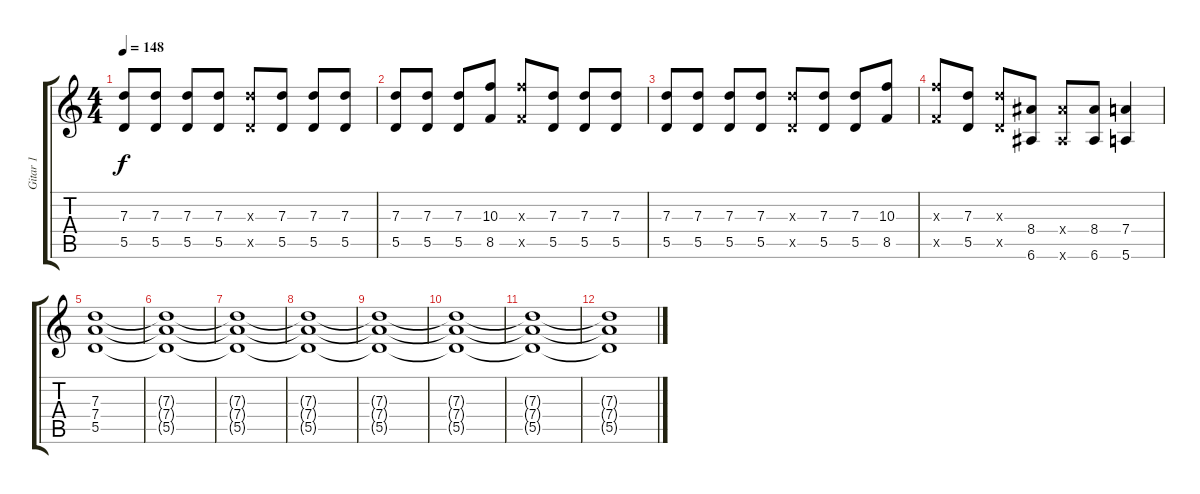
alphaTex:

\track ("Gitar 1" "Gitar 1") {instrument distortionguitar}
\staff {score tabs}
\tuning (E4 B3 G3 D3 A2 E2) {hide}
\ts (4 4)
\tempo 148
\clef g2
\ks c
(7.3 5.5).8{dy f} (7.3 5.5).8 (7.3 5.5).8 (7.3 5.5).8 (7.3{x} 5.5{x}).8 (7.3 5.5).8 (7.3 5.5).8 (7.3 5.5).8 |
(7.3 5.5).8 (7.3 5.5).8 (7.3 5.5).8 (10.3 8.5).8 (10.3{x} 8.5{x}).8 (7.3 5.5).8 (7.3 5.5).8 (7.3 5.5).8 |
(7.3 5.5).8 (7.3 5.5).8 (7.3 5.5).8 (7.3 5.5).8 (7.3{x} 5.5{x}).8 (7.3 5.5).8 (7.3 5.5).8 (10.3 8.5).8 |
(10.3{x} 8.5{x}).8 (7.3 5.5).8 (7.3{x} 5.5{x}).8 (8.4 6.6).8 (8.4{x} 6.6{x}).8 (8.4 6.6).8 (7.4 5.6).4 |
(7.3 7.4 5.5).1 |
(7.3{t} 7.4{t} 5.5{t}).1 |
(7.3{t} 7.4{t} 5.5{t}).1 |
(7.3{t} 7.4{t} 5.5{t}).1 |
(7.3{t} 7.4{t} 5.5{t}).1 |
(7.3{t} 7.4{t} 5.5{t}).1 |
(7.3{t} 7.4{t} 5.5{t}).1 |
(7.3{t} 7.4{t} 5.5{t}).1
